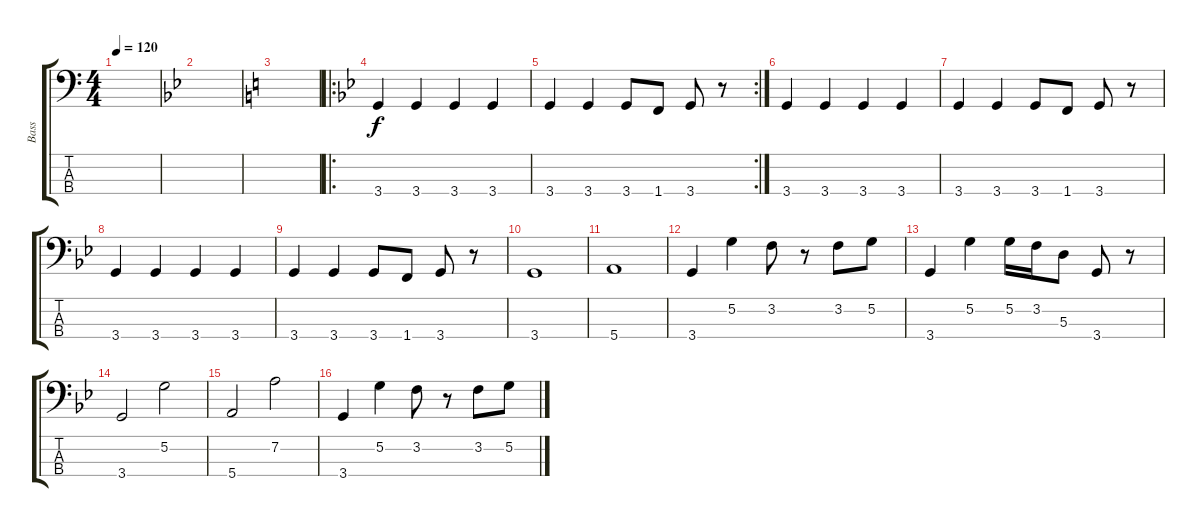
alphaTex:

\track ("Bass" "Bass") {instrument synthbass1}
\staff {score tabs}
\tuning (G2 D2 A1 E1) {hide}
\ts (4 4)
\tempo 120
\clef f4
\ks c
|
\ks bb
|
\ks c
|
\ro
\ks bb
3.4.4 3.4.4 3.4.4 3.4.4 |
\rc 2
3.4.4 3.4.4 3.4.8 1.4.8 3.4.8 r.8 |
3.4.4 3.4.4 3.4.4 3.4.4 |
3.4.4 3.4.4 3.4.8 1.4.8 3.4.8 r.8 |
3.4.4 3.4.4 3.4.4 3.4.4 |
3.4.4 3.4.4 3.4.8 1.4.8 3.4.8 r.8 |
3.4.1 |
5.4.1 |
3.4.4 5.2.4 3.2.8 r.8 3.2.8 5.2.8 |
3.4.4 5.2.4 5.2.16 3.2.16 5.3.8 3.4.8 r.8 |
3.4.2 5.2.2 |
5.4.2 7.2.2 |
3.4.4 5.2.4 3.2.8 r.8 3.2.8 5.2.8
